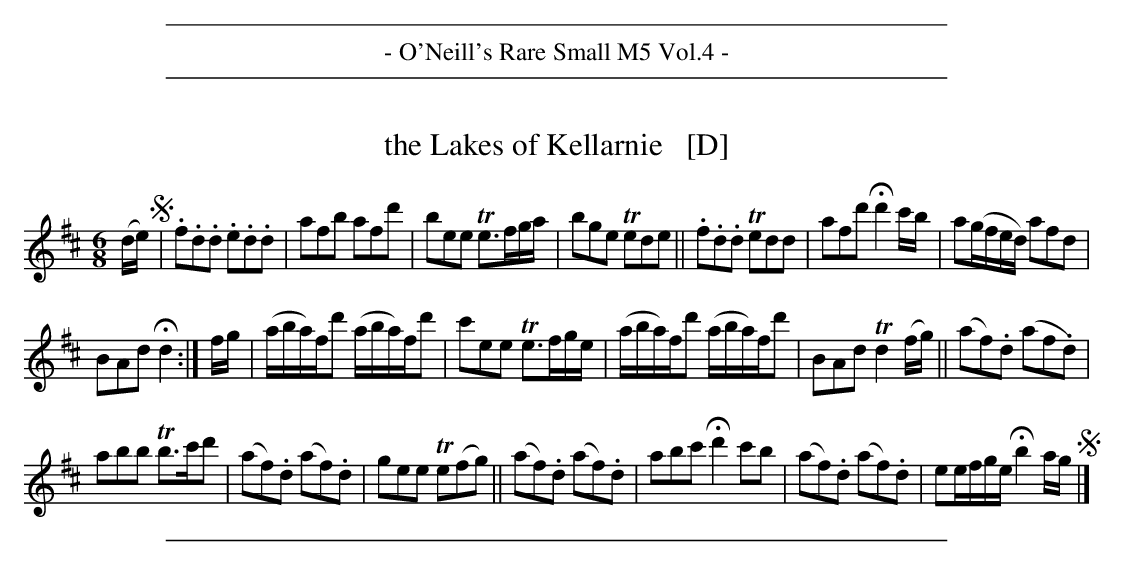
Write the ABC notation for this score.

X:1
T: the Lakes of Kellarnie   [D]
M: 6/8
L: 1/8
K: D
(d/e/) !segno!|\
.f.d.d .e.d.d | afb afd' | bee Te>fg/a/ | bge Tede ||\
.f.d.d Tedd | afd' Hd'2 c'/b/ | a(g/f/e/d/) afd |
BAd Hd2 :| f/g/ |\
(a/b/a/)f/d' (a/b/a/)f/d' | c'ee Te>fg/e/ | (a/b/a/)f/d' (a/b/a/)f/d' | BAd Td2(f/g/) ||\
(af).d (af.d) |
abb Tb>c'd' | (af).d (af).d | gee Te(fg) ||\
(af).d (af).d | abc'Hd'2c'b | (af).d (af).d | ee/f/g/e/ Hb2 a/g/ !segno!|]
